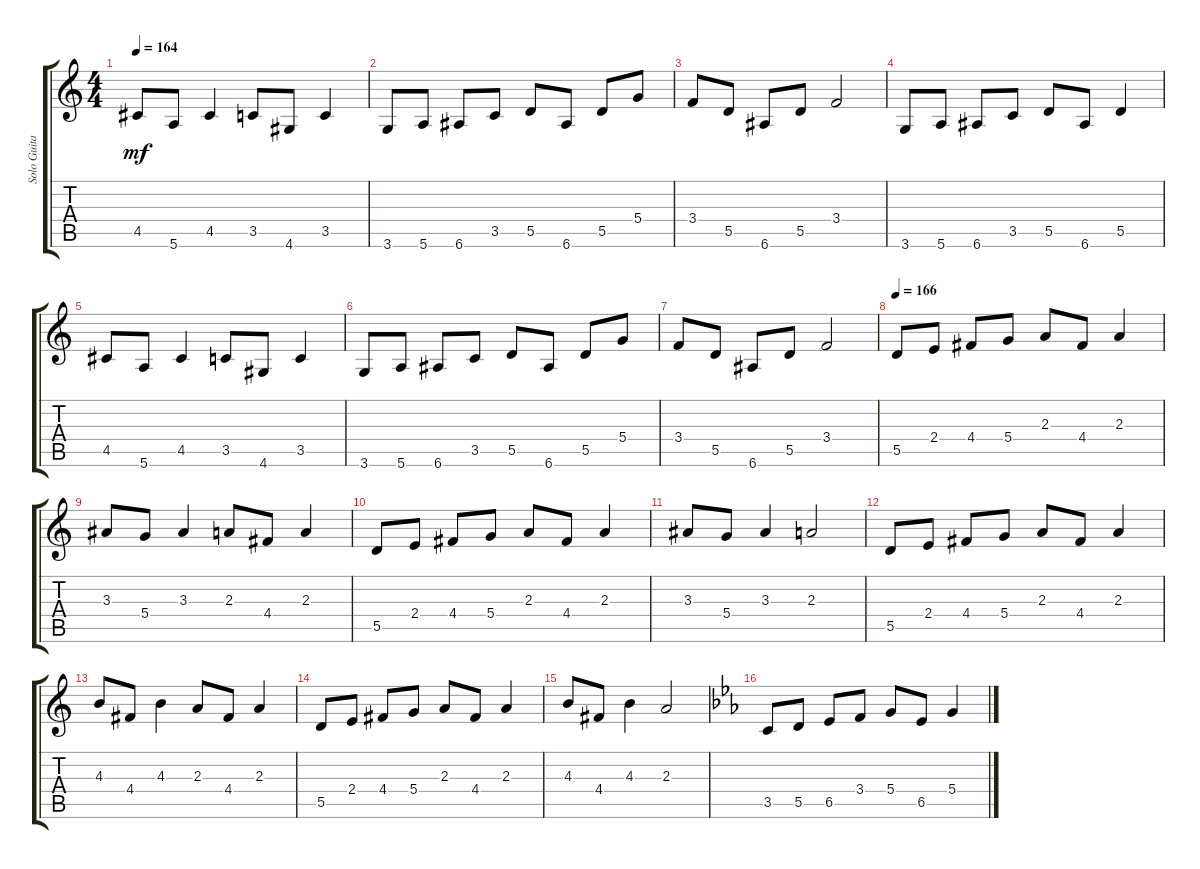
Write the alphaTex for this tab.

\track ("Solo Guitar 1 (Ritchie Blackmore)" "Solo Guita") {instrument distortionguitar}
\staff {score tabs}
\tuning (E4 B3 G3 D3 A2 E2) {hide}
\ts (4 4)
\tempo 164
\clef g2
\ks c
4.5.8{dy mf} 5.6.8 4.5.4 3.5.8 4.6.8 3.5.4 |
3.6.8 5.6.8 6.6.8 3.5.8 5.5.8 6.6.8 5.5.8 5.4.8 |
3.4.8 5.5.8 6.6.8 5.5.8 3.4.2 |
3.6.8 5.6.8 6.6.8 3.5.8 5.5.8 6.6.8 5.5.4 |
4.5.8 5.6.8 4.5.4 3.5.8 4.6.8 3.5.4 |
3.6.8 5.6.8 6.6.8 3.5.8 5.5.8 6.6.8 5.5.8 5.4.8 |
3.4.8 5.5.8 6.6.8 5.5.8 3.4.2 |
\tempo 166
5.5.8 2.4.8 4.4.8 5.4.8 2.3.8 4.4.8 2.3.4 |
3.3.8 5.4.8 3.3.4 2.3.8 4.4.8 2.3.4 |
5.5.8 2.4.8 4.4.8 5.4.8 2.3.8 4.4.8 2.3.4 |
3.3.8 5.4.8 3.3.4 2.3.2 |
5.5.8 2.4.8 4.4.8 5.4.8 2.3.8 4.4.8 2.3.4 |
4.3.8 4.4.8 4.3.4 2.3.8 4.4.8 2.3.4 |
5.5.8 2.4.8 4.4.8 5.4.8 2.3.8 4.4.8 2.3.4 |
4.3.8 4.4.8 4.3.4 2.3.2 |
\ks cminor
3.5.8 5.5.8 6.5.8 3.4.8 5.4.8 6.5.8 5.4.4
